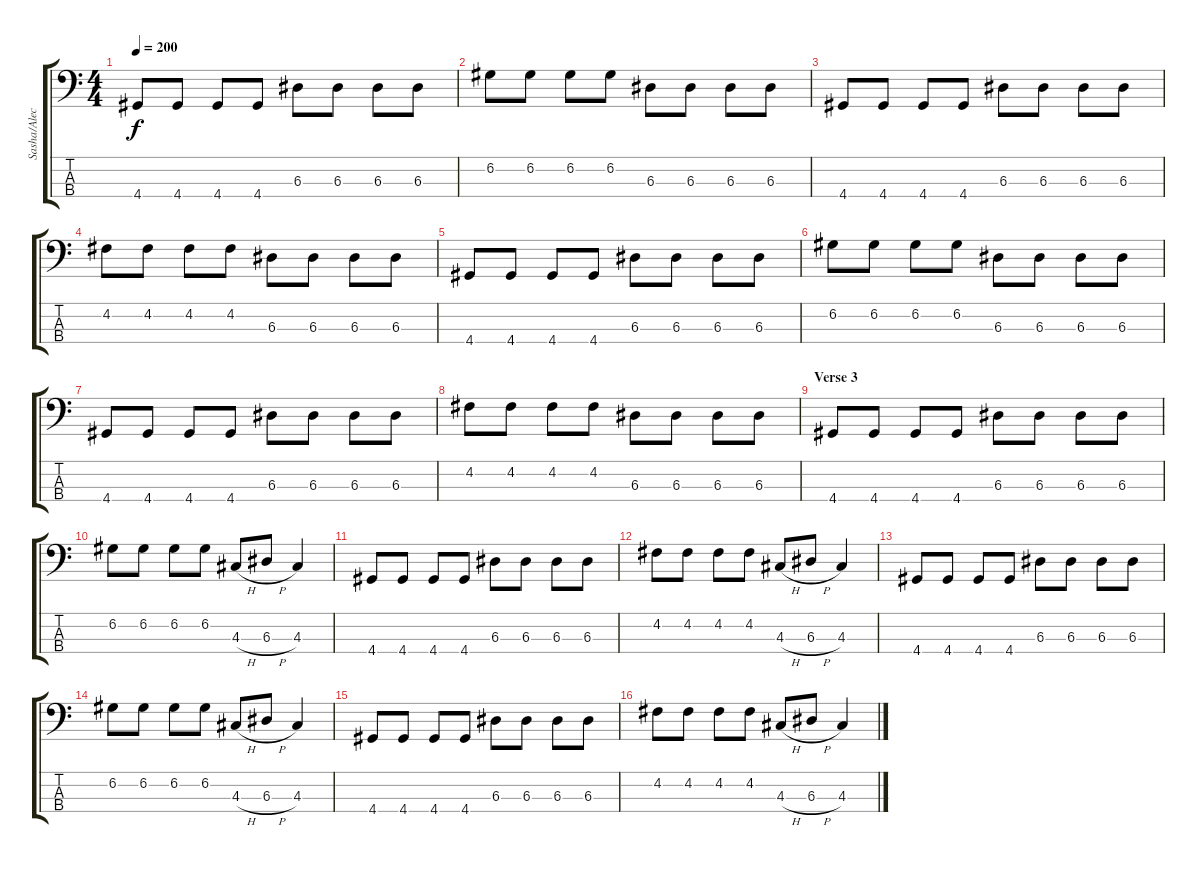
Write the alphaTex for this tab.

\track ("Sasha/Alec" "Sasha/Alec") {instrument electricbasspick}
\staff {score tabs}
\tuning (G2 D2 A1 E1) {hide}
\ts (4 4)
\tempo 200
\clef f4
\ks c
4.4.8{dy f} 4.4.8 4.4.8 4.4.8 6.3.8 6.3.8 6.3.8 6.3.8 |
6.2.8 6.2.8 6.2.8 6.2.8 6.3.8 6.3.8 6.3.8 6.3.8 |
4.4.8 4.4.8 4.4.8 4.4.8 6.3.8 6.3.8 6.3.8 6.3.8 |
4.2.8 4.2.8 4.2.8 4.2.8 6.3.8 6.3.8 6.3.8 6.3.8 |
4.4.8 4.4.8 4.4.8 4.4.8 6.3.8 6.3.8 6.3.8 6.3.8 |
6.2.8 6.2.8 6.2.8 6.2.8 6.3.8 6.3.8 6.3.8 6.3.8 |
4.4.8 4.4.8 4.4.8 4.4.8 6.3.8 6.3.8 6.3.8 6.3.8 |
4.2.8 4.2.8 4.2.8 4.2.8 6.3.8 6.3.8 6.3.8 6.3.8 |
\section ("" "Verse 3")
4.4.8 4.4.8 4.4.8 4.4.8 6.3.8 6.3.8 6.3.8 6.3.8 |
6.2.8 6.2.8 6.2.8 6.2.8 4.3{h}.8 6.3{h}.8 4.3.4 |
4.4.8 4.4.8 4.4.8 4.4.8 6.3.8 6.3.8 6.3.8 6.3.8 |
4.2.8 4.2.8 4.2.8 4.2.8 4.3{h}.8 6.3{h}.8 4.3.4 |
4.4.8 4.4.8 4.4.8 4.4.8 6.3.8 6.3.8 6.3.8 6.3.8 |
6.2.8 6.2.8 6.2.8 6.2.8 4.3{h}.8 6.3{h}.8 4.3.4 |
4.4.8 4.4.8 4.4.8 4.4.8 6.3.8 6.3.8 6.3.8 6.3.8 |
4.2.8 4.2.8 4.2.8 4.2.8 4.3{h}.8 6.3{h}.8 4.3.4
